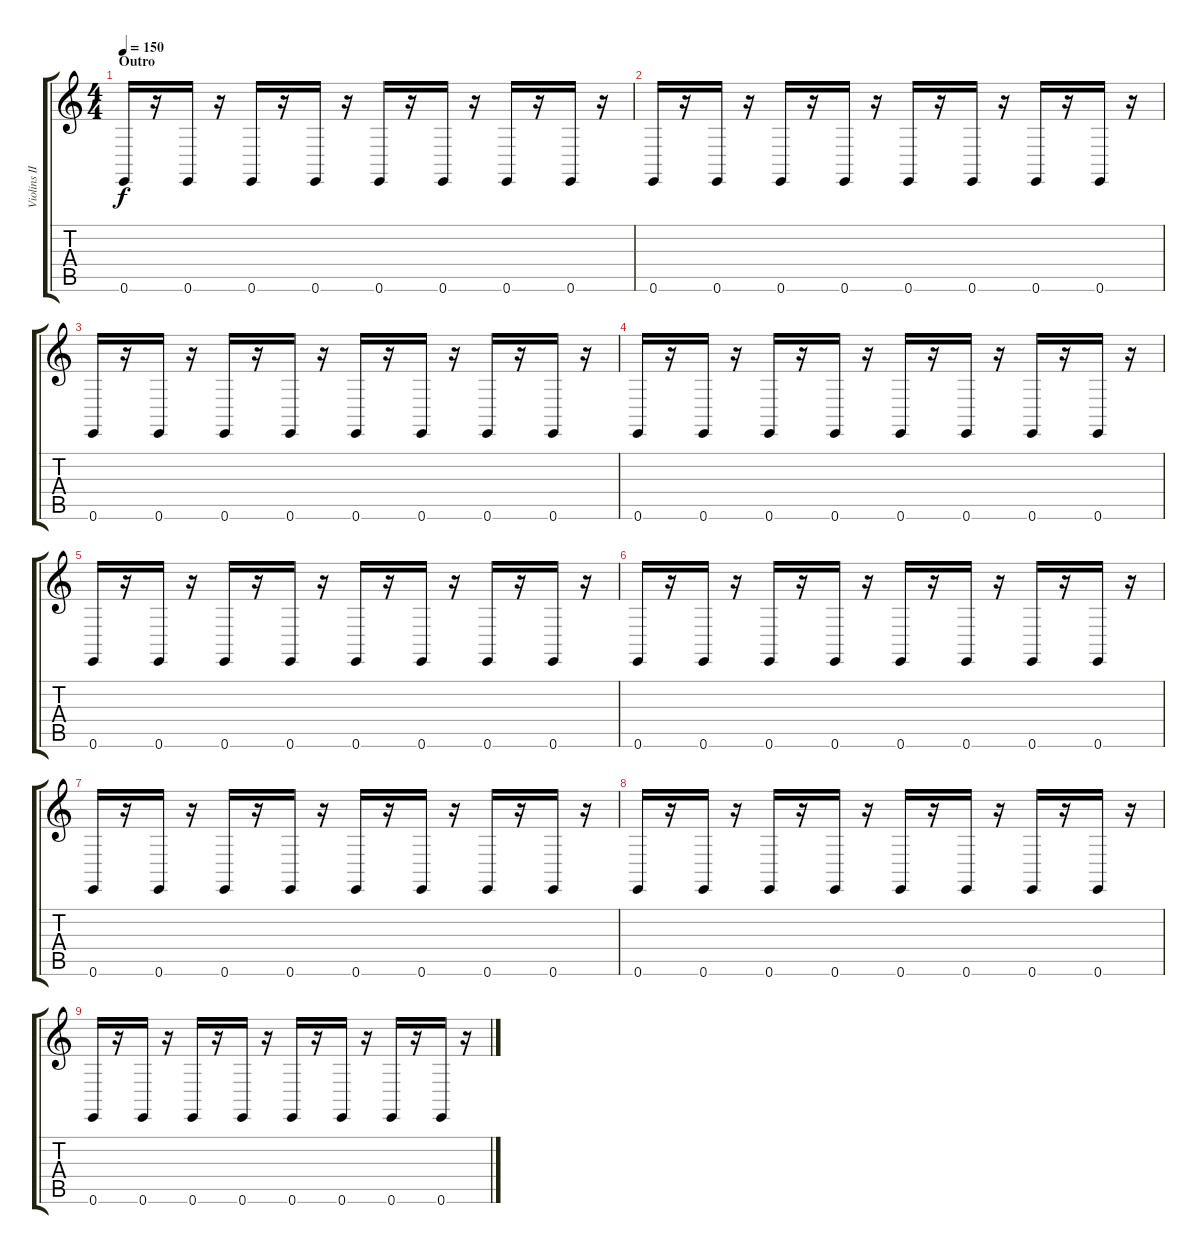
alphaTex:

\track ("Violins II" "Violins II") {instrument stringensemble1}
\staff {score tabs}
\tuning (E4 B3 G3 D3 A2 E2) {hide}
\ts (4 4)
\section ("" "Outro")
\tempo 150
\clef g2
\ks c
0.6.16{dy f} r.16 0.6.16 r.16 0.6.16 r.16 0.6.16 r.16 0.6.16 r.16 0.6.16 r.16 0.6.16 r.16 0.6.16 r.16 |
0.6.16 r.16 0.6.16 r.16 0.6.16 r.16 0.6.16 r.16 0.6.16 r.16 0.6.16 r.16 0.6.16 r.16 0.6.16 r.16 |
0.6.16 r.16 0.6.16 r.16 0.6.16 r.16 0.6.16 r.16 0.6.16 r.16 0.6.16 r.16 0.6.16 r.16 0.6.16 r.16 |
0.6.16 r.16 0.6.16 r.16 0.6.16 r.16 0.6.16 r.16 0.6.16 r.16 0.6.16 r.16 0.6.16 r.16 0.6.16 r.16 |
0.6.16 r.16 0.6.16 r.16 0.6.16 r.16 0.6.16 r.16 0.6.16 r.16 0.6.16 r.16 0.6.16 r.16 0.6.16 r.16 |
0.6.16 r.16 0.6.16 r.16 0.6.16 r.16 0.6.16 r.16 0.6.16 r.16 0.6.16 r.16 0.6.16 r.16 0.6.16 r.16 |
0.6.16 r.16 0.6.16 r.16 0.6.16 r.16 0.6.16 r.16 0.6.16 r.16 0.6.16 r.16 0.6.16 r.16 0.6.16 r.16 |
0.6.16{volume 0} r.16 0.6.16 r.16 0.6.16 r.16 0.6.16 r.16 0.6.16 r.16 0.6.16 r.16 0.6.16 r.16 0.6.16 r.16 |
0.6.16 r.16 0.6.16 r.16 0.6.16 r.16 0.6.16 r.16 0.6.16 r.16 0.6.16 r.16 0.6.16 r.16 0.6.16 r.16
